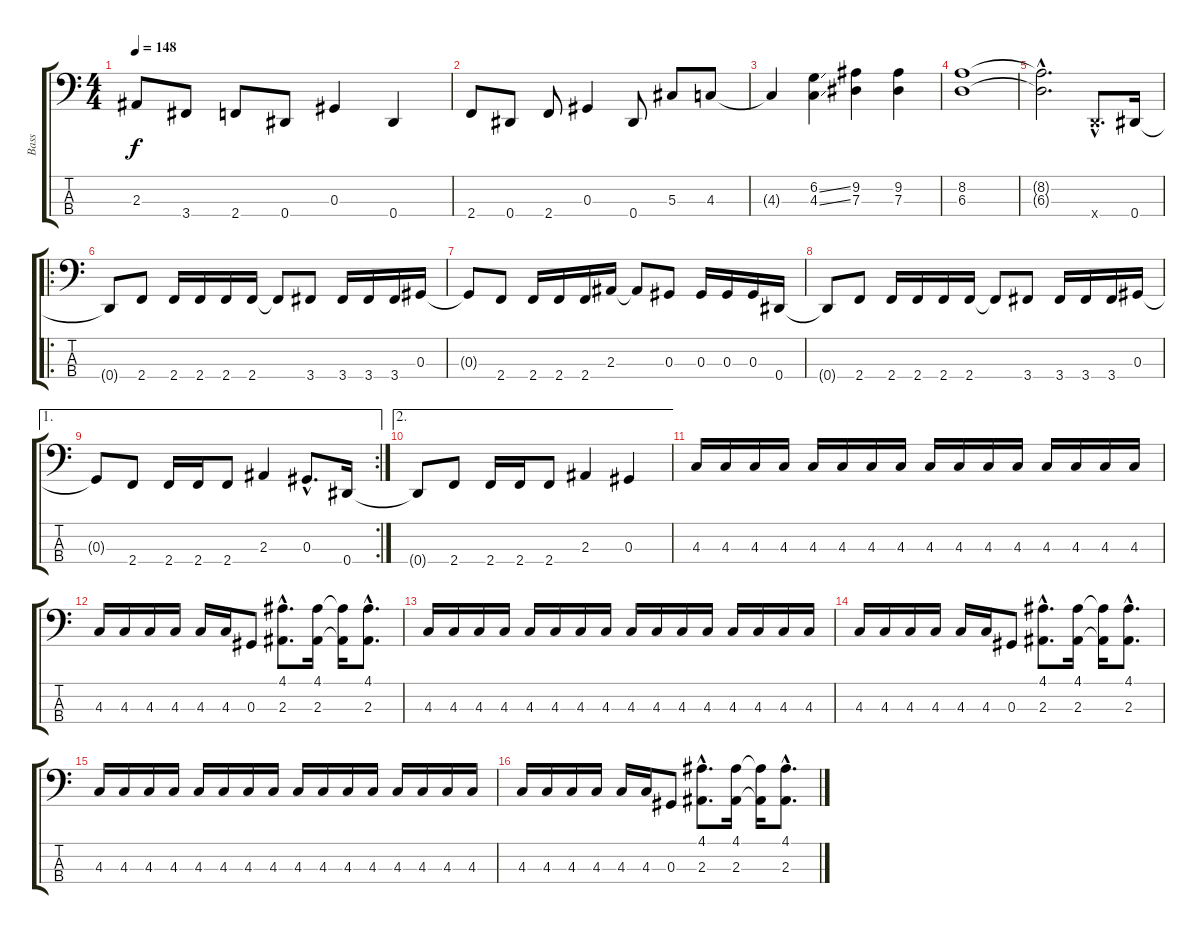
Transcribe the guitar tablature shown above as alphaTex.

\track ("Bass" "Bass") {instrument electricbassfinger}
\staff {score tabs}
\tuning (Gb2 Db2 Ab1 Eb1) {hide}
\ts (4 4)
\tempo 148
\clef f4
\ks c
2.3{t}.8{dy f} 3.4.8 2.4.8 0.4.8 0.3.4 0.4.4 |
2.4.8 0.4.8 2.4.8 0.3.4 0.4.8 5.3.8 4.3.8 |
4.3{t}.4 (6.2{ss} 4.3{ss}).4 (9.2 7.3).4 (9.2 7.3).4 |
(8.2 6.3).1 |
(8.2{hac t} 6.3{hac t}).2{d} -1.4{hac x}.8{d} 0.4.16 |
\ro
0.4{t}.8 2.4.8 2.4.16 2.4.16 2.4.16 2.4.16 2.4{t}.8 3.4.8 3.4.16 3.4.16 3.4.16 0.3.16 |
0.3{t}.8 2.4.8 2.4.16 2.4.16 2.4.16 2.3.16 2.3{t}.8 0.3.8 0.3.16 0.3.16 0.3.16 0.4.16 |
0.4{t}.8 2.4.8 2.4.16 2.4.16 2.4.16 2.4.16 2.4{t}.8 3.4.8 3.4.16 3.4.16 3.4.16 0.3.16 |
\ae 1
\rc 2
0.3{t}.8 2.4.8 2.4.16 2.4.16 2.4.8 2.3.4 0.3{hac}.8{d} 0.4.16 |
\ae 2
0.4{t}.8 2.4.8 2.4.16 2.4.16 2.4.8 2.3.4 0.3.4 |
4.3.16 4.3.16 4.3.16 4.3.16 4.3.16 4.3.16 4.3.16 4.3.16 4.3.16 4.3.16 4.3.16 4.3.16 4.3.16 4.3.16 4.3.16 4.3.16 |
4.3.16 4.3.16 4.3.16 4.3.16 4.3.16 4.3.16 0.3.8 (4.1{hac} 2.3{hac}).8{d} (4.1 2.3).16 (4.1{t} 2.3{t}).16 (4.1{hac} 2.3{hac}).8{d} |
4.3.16 4.3.16 4.3.16 4.3.16 4.3.16 4.3.16 4.3.16 4.3.16 4.3.16 4.3.16 4.3.16 4.3.16 4.3.16 4.3.16 4.3.16 4.3.16 |
4.3.16 4.3.16 4.3.16 4.3.16 4.3.16 4.3.16 0.3.8 (4.1{hac} 2.3{hac}).8{d} (4.1 2.3).16 (4.1{t} 2.3{t}).16 (4.1{hac} 2.3{hac}).8{d} |
4.3.16 4.3.16 4.3.16 4.3.16 4.3.16 4.3.16 4.3.16 4.3.16 4.3.16 4.3.16 4.3.16 4.3.16 4.3.16 4.3.16 4.3.16 4.3.16 |
4.3.16 4.3.16 4.3.16 4.3.16 4.3.16 4.3.16 0.3.8 (4.1{hac} 2.3{hac}).8{d} (4.1 2.3).16 (4.1{t} 2.3{t}).16 (4.1{hac} 2.3{hac}).8{d}
